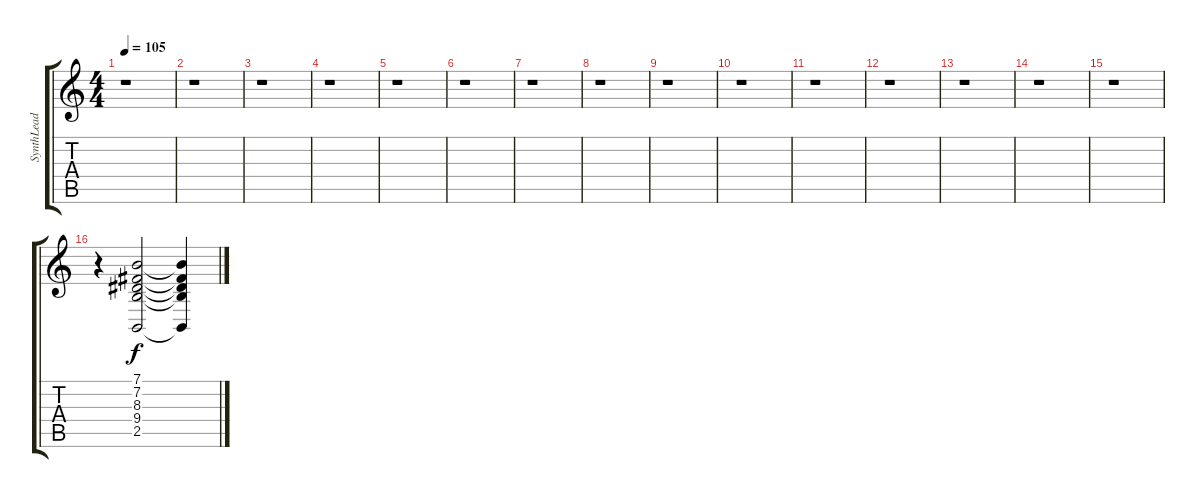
\track ("SynthLead" "SynthLead") {instrument lead2sawtooth}
\staff {score tabs}
\tuning (E4 B3 G3 D3 A2 E2) {hide}
\ts (4 4)
\tempo 105
\clef g2
\ks c
r.1{dy fff} |
r.1 |
r.1 |
r.1 |
r.1 |
r.1 |
r.1 |
r.1 |
r.1 |
r.1 |
r.1 |
r.1 |
r.1 |
r.1 |
r.1 |
r.4{volume 16 balance 5} (7.1 7.2 8.3 9.4 2.5).2{dy f balance 11} (7.1{t} 7.2{t} 8.3{t} 9.4{t} 2.5{t}).4
